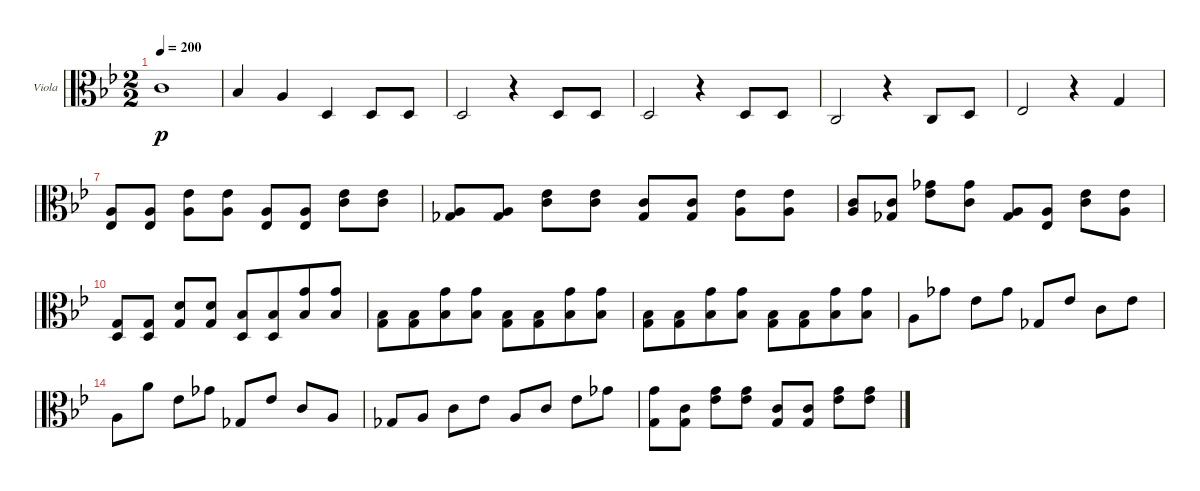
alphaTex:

\defaultSystemsLayout 4
\bracketExtendMode groupsimilarinstruments
\useSystemSignSeparator
\firstSystemTrackNameOrientation horizontal
\otherSystemsTrackNameOrientation horizontal
\defaultBarNumberDisplay FirstOfSystem
\track ("Viola" "Viola") {multiBarRest instrument viola}
\staff {score}
\tuning (A4 D4 G3 C3)
\ts (2 2)
\tempo 200
\clef c3
\ks gminor
5.3.1{dy p} |
3.3.4 2.3.4 2.4.4 2.4.8 2.4.8 |
2.4.2 r.4 2.4.8 2.4.8 |
2.4.2 r.4 2.4.8 2.4.8 |
0.4.2 r.4 0.4.8 2.4.8 |
3.4.2 r.4 7.4.4 |
(2.3 3.4).8 (3.4 2.3).8 (2.3 1.2).8 (2.3 1.2).8 (2.3 3.4).8 (3.4 2.3).8 (1.2 5.3).8 (5.3 1.2).8 |
(2.3 6.4).8 (6.4 2.3).8 (1.2 12.4).8 (1.2 12.4).8 (6.4 5.3).8 (6.4 5.3).8 (2.3 1.2).8 (2.3 1.2).8 |
(5.3 9.4).8 (5.3 6.4).8 (4.2 8.3).8 (4.2 5.3).8 (6.4 2.3).8 (2.3 3.4).8 (5.3 1.2).8 (1.2 2.3).8 |
(0.3 2.4).8 (0.3 2.4).8 (0.3 0.2).8 (0.3 0.2).8 (3.3 2.4).8{beam merge} (3.3 2.4).8{beam merge} (3.3 5.2).8{beam merge} (3.3 5.2).8 |
(3.3 7.4).8{beam merge} (3.3 7.4).8{beam merge} (3.3 5.2).8{beam merge} (3.3 5.2).8 (3.3 7.4).8{beam merge} (3.3 7.4).8{beam merge} (3.3 5.2).8{beam merge} (3.3 5.2).8 |
(3.3 7.4).8{beam merge} (3.3 7.4).8{beam merge} (3.3 5.2).8{beam merge} (3.3 5.2).8 (3.3 7.4).8{beam merge} (3.3 7.4).8{beam merge} (3.3 5.2).8{beam merge} (3.3 5.2).8 |
2.3.8 11.3.8 8.3.8 11.3.8 6.4.8 8.3.8 5.3.8 8.3.8 |
2.3.8 14.3.8 8.3.8 11.3.8 6.4.8 8.3.8 5.3.8 9.4.8 |
6.4.8 2.3.8 5.3.8 1.2.8 2.3.8 5.3.8 1.2.8 4.2.8 |
(5.2 0.3).8 (7.4 5.3).8 (8.3 5.2).8 (5.2 8.3).8 (5.3 7.4).8 (7.4 5.3).8 (8.3 5.2).8 (5.2 8.3).8
